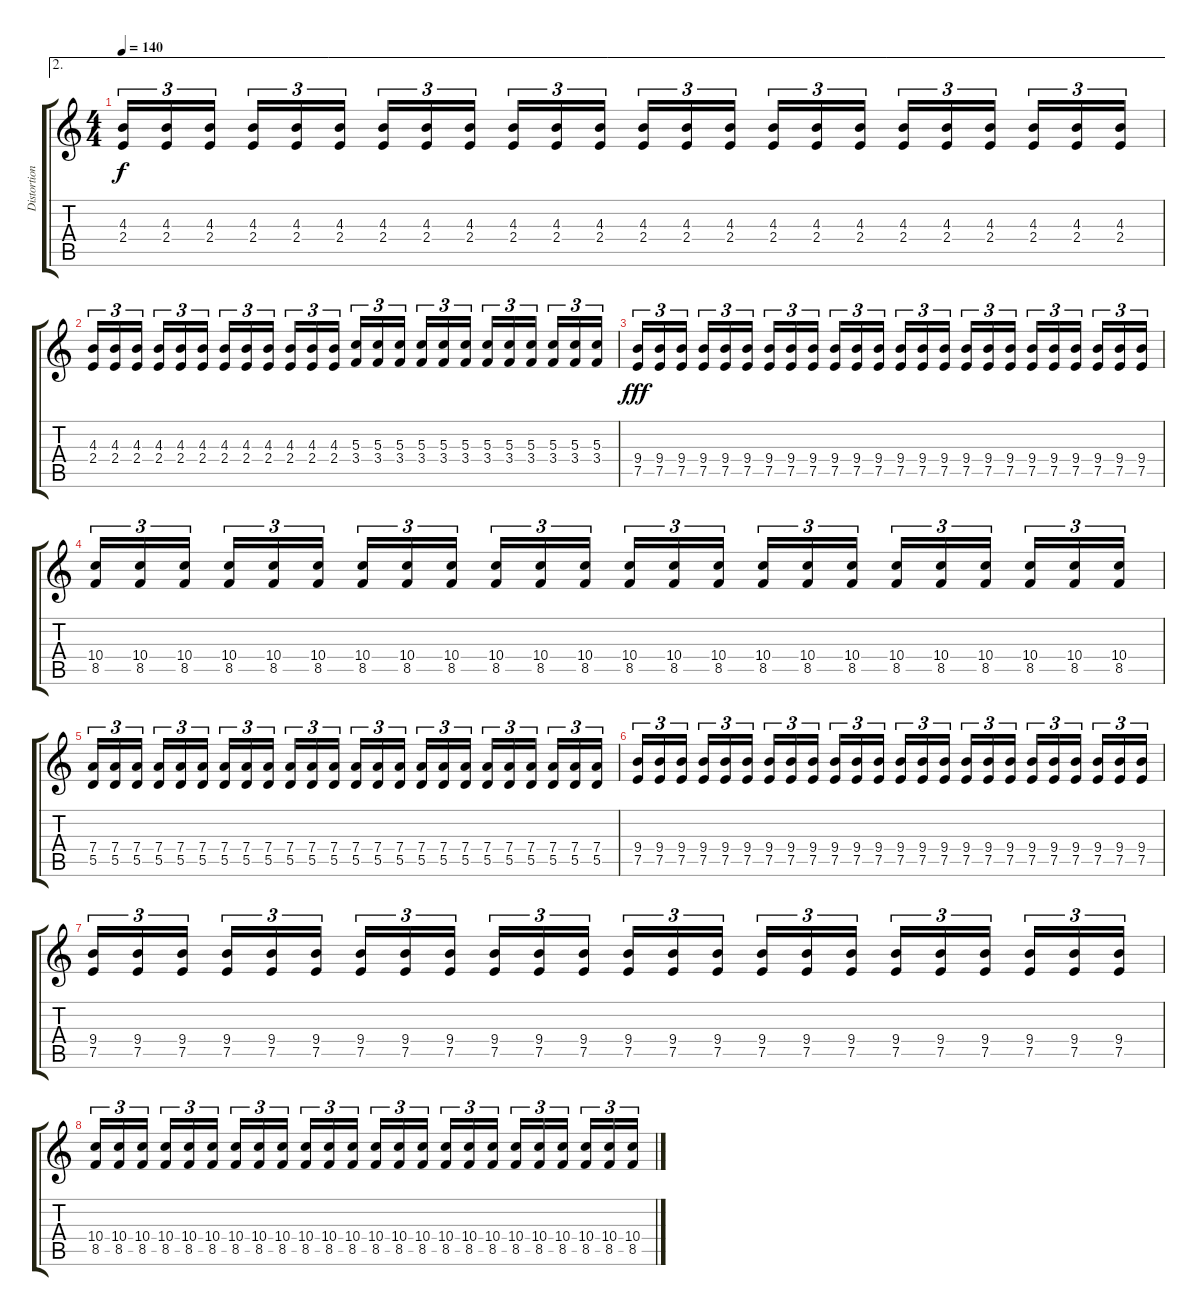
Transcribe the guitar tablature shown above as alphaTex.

\track ("Distortion guitar 1" "Distortion") {instrument distortionguitar}
\staff {score tabs}
\tuning (E4 B3 G3 D3 A2 E2) {hide}
\ae 2
\ts (4 4)
\tempo 140
\clef g2
\ks c
(4.3 2.4).16{tu (3 2) dy f} (4.3 2.4).16{tu (3 2)} (4.3 2.4).16{tu (3 2)} (4.3 2.4).16{tu (3 2)} (4.3 2.4).16{tu (3 2)} (4.3 2.4).16{tu (3 2)} (4.3 2.4).16{tu (3 2)} (4.3 2.4).16{tu (3 2)} (4.3 2.4).16{tu (3 2)} (4.3 2.4).16{tu (3 2)} (4.3 2.4).16{tu (3 2)} (4.3 2.4).16{tu (3 2)} (4.3 2.4).16{tu (3 2)} (4.3 2.4).16{tu (3 2)} (4.3 2.4).16{tu (3 2)} (4.3 2.4).16{tu (3 2)} (4.3 2.4).16{tu (3 2)} (4.3 2.4).16{tu (3 2)} (4.3 2.4).16{tu (3 2)} (4.3 2.4).16{tu (3 2)} (4.3 2.4).16{tu (3 2)} (4.3 2.4).16{tu (3 2)} (4.3 2.4).16{tu (3 2)} (4.3 2.4).16{tu (3 2)} |
(4.3 2.4).16{tu (3 2)} (4.3 2.4).16{tu (3 2)} (4.3 2.4).16{tu (3 2)} (4.3 2.4).16{tu (3 2)} (4.3 2.4).16{tu (3 2)} (4.3 2.4).16{tu (3 2)} (4.3 2.4).16{tu (3 2)} (4.3 2.4).16{tu (3 2)} (4.3 2.4).16{tu (3 2)} (4.3 2.4).16{tu (3 2)} (4.3 2.4).16{tu (3 2)} (4.3 2.4).16{tu (3 2)} (5.3 3.4).16{tu (3 2)} (5.3 3.4).16{tu (3 2)} (5.3 3.4).16{tu (3 2)} (5.3 3.4).16{tu (3 2)} (5.3 3.4).16{tu (3 2)} (5.3 3.4).16{tu (3 2)} (5.3 3.4).16{tu (3 2)} (5.3 3.4).16{tu (3 2)} (5.3 3.4).16{tu (3 2)} (5.3 3.4).16{tu (3 2)} (5.3 3.4).16{tu (3 2)} (5.3 3.4).16{tu (3 2)} |
(9.4 7.5).16{tu (3 2) dy fff} (9.4 7.5).16{tu (3 2)} (9.4 7.5).16{tu (3 2)} (9.4 7.5).16{tu (3 2)} (9.4 7.5).16{tu (3 2)} (9.4 7.5).16{tu (3 2)} (9.4 7.5).16{tu (3 2)} (9.4 7.5).16{tu (3 2)} (9.4 7.5).16{tu (3 2)} (9.4 7.5).16{tu (3 2)} (9.4 7.5).16{tu (3 2)} (9.4 7.5).16{tu (3 2)} (9.4 7.5).16{tu (3 2)} (9.4 7.5).16{tu (3 2)} (9.4 7.5).16{tu (3 2)} (9.4 7.5).16{tu (3 2)} (9.4 7.5).16{tu (3 2)} (9.4 7.5).16{tu (3 2)} (9.4 7.5).16{tu (3 2)} (9.4 7.5).16{tu (3 2)} (9.4 7.5).16{tu (3 2)} (9.4 7.5).16{tu (3 2)} (9.4 7.5).16{tu (3 2)} (9.4 7.5).16{tu (3 2)} |
(10.4 8.5).16{tu (3 2)} (10.4 8.5).16{tu (3 2)} (10.4 8.5).16{tu (3 2)} (10.4 8.5).16{tu (3 2)} (10.4 8.5).16{tu (3 2)} (10.4 8.5).16{tu (3 2)} (10.4 8.5).16{tu (3 2)} (10.4 8.5).16{tu (3 2)} (10.4 8.5).16{tu (3 2)} (10.4 8.5).16{tu (3 2)} (10.4 8.5).16{tu (3 2)} (10.4 8.5).16{tu (3 2)} (10.4 8.5).16{tu (3 2)} (10.4 8.5).16{tu (3 2)} (10.4 8.5).16{tu (3 2)} (10.4 8.5).16{tu (3 2)} (10.4 8.5).16{tu (3 2)} (10.4 8.5).16{tu (3 2)} (10.4 8.5).16{tu (3 2)} (10.4 8.5).16{tu (3 2)} (10.4 8.5).16{tu (3 2)} (10.4 8.5).16{tu (3 2)} (10.4 8.5).16{tu (3 2)} (10.4 8.5).16{tu (3 2)} |
(7.4 5.5).16{tu (3 2)} (7.4 5.5).16{tu (3 2)} (7.4 5.5).16{tu (3 2)} (7.4 5.5).16{tu (3 2)} (7.4 5.5).16{tu (3 2)} (7.4 5.5).16{tu (3 2)} (7.4 5.5).16{tu (3 2)} (7.4 5.5).16{tu (3 2)} (7.4 5.5).16{tu (3 2)} (7.4 5.5).16{tu (3 2)} (7.4 5.5).16{tu (3 2)} (7.4 5.5).16{tu (3 2)} (7.4 5.5).16{tu (3 2)} (7.4 5.5).16{tu (3 2)} (7.4 5.5).16{tu (3 2)} (7.4 5.5).16{tu (3 2)} (7.4 5.5).16{tu (3 2)} (7.4 5.5).16{tu (3 2)} (7.4 5.5).16{tu (3 2)} (7.4 5.5).16{tu (3 2)} (7.4 5.5).16{tu (3 2)} (7.4 5.5).16{tu (3 2)} (7.4 5.5).16{tu (3 2)} (7.4 5.5).16{tu (3 2)} |
(9.4 7.5).16{tu (3 2)} (9.4 7.5).16{tu (3 2)} (9.4 7.5).16{tu (3 2)} (9.4 7.5).16{tu (3 2)} (9.4 7.5).16{tu (3 2)} (9.4 7.5).16{tu (3 2)} (9.4 7.5).16{tu (3 2)} (9.4 7.5).16{tu (3 2)} (9.4 7.5).16{tu (3 2)} (9.4 7.5).16{tu (3 2)} (9.4 7.5).16{tu (3 2)} (9.4 7.5).16{tu (3 2)} (9.4 7.5).16{tu (3 2)} (9.4 7.5).16{tu (3 2)} (9.4 7.5).16{tu (3 2)} (9.4 7.5).16{tu (3 2)} (9.4 7.5).16{tu (3 2)} (9.4 7.5).16{tu (3 2)} (9.4 7.5).16{tu (3 2)} (9.4 7.5).16{tu (3 2)} (9.4 7.5).16{tu (3 2)} (9.4 7.5).16{tu (3 2)} (9.4 7.5).16{tu (3 2)} (9.4 7.5).16{tu (3 2)} |
(9.4 7.5).16{tu (3 2)} (9.4 7.5).16{tu (3 2)} (9.4 7.5).16{tu (3 2)} (9.4 7.5).16{tu (3 2)} (9.4 7.5).16{tu (3 2)} (9.4 7.5).16{tu (3 2)} (9.4 7.5).16{tu (3 2)} (9.4 7.5).16{tu (3 2)} (9.4 7.5).16{tu (3 2)} (9.4 7.5).16{tu (3 2)} (9.4 7.5).16{tu (3 2)} (9.4 7.5).16{tu (3 2)} (9.4 7.5).16{tu (3 2)} (9.4 7.5).16{tu (3 2)} (9.4 7.5).16{tu (3 2)} (9.4 7.5).16{tu (3 2)} (9.4 7.5).16{tu (3 2)} (9.4 7.5).16{tu (3 2)} (9.4 7.5).16{tu (3 2)} (9.4 7.5).16{tu (3 2)} (9.4 7.5).16{tu (3 2)} (9.4 7.5).16{tu (3 2)} (9.4 7.5).16{tu (3 2)} (9.4 7.5).16{tu (3 2)} |
(10.4 8.5).16{tu (3 2)} (10.4 8.5).16{tu (3 2)} (10.4 8.5).16{tu (3 2)} (10.4 8.5).16{tu (3 2)} (10.4 8.5).16{tu (3 2)} (10.4 8.5).16{tu (3 2)} (10.4 8.5).16{tu (3 2)} (10.4 8.5).16{tu (3 2)} (10.4 8.5).16{tu (3 2)} (10.4 8.5).16{tu (3 2)} (10.4 8.5).16{tu (3 2)} (10.4 8.5).16{tu (3 2)} (10.4 8.5).16{tu (3 2)} (10.4 8.5).16{tu (3 2)} (10.4 8.5).16{tu (3 2)} (10.4 8.5).16{tu (3 2)} (10.4 8.5).16{tu (3 2)} (10.4 8.5).16{tu (3 2)} (10.4 8.5).16{tu (3 2)} (10.4 8.5).16{tu (3 2)} (10.4 8.5).16{tu (3 2)} (10.4 8.5).16{tu (3 2)} (10.4 8.5).16{tu (3 2)} (10.4 8.5).16{tu (3 2)}
